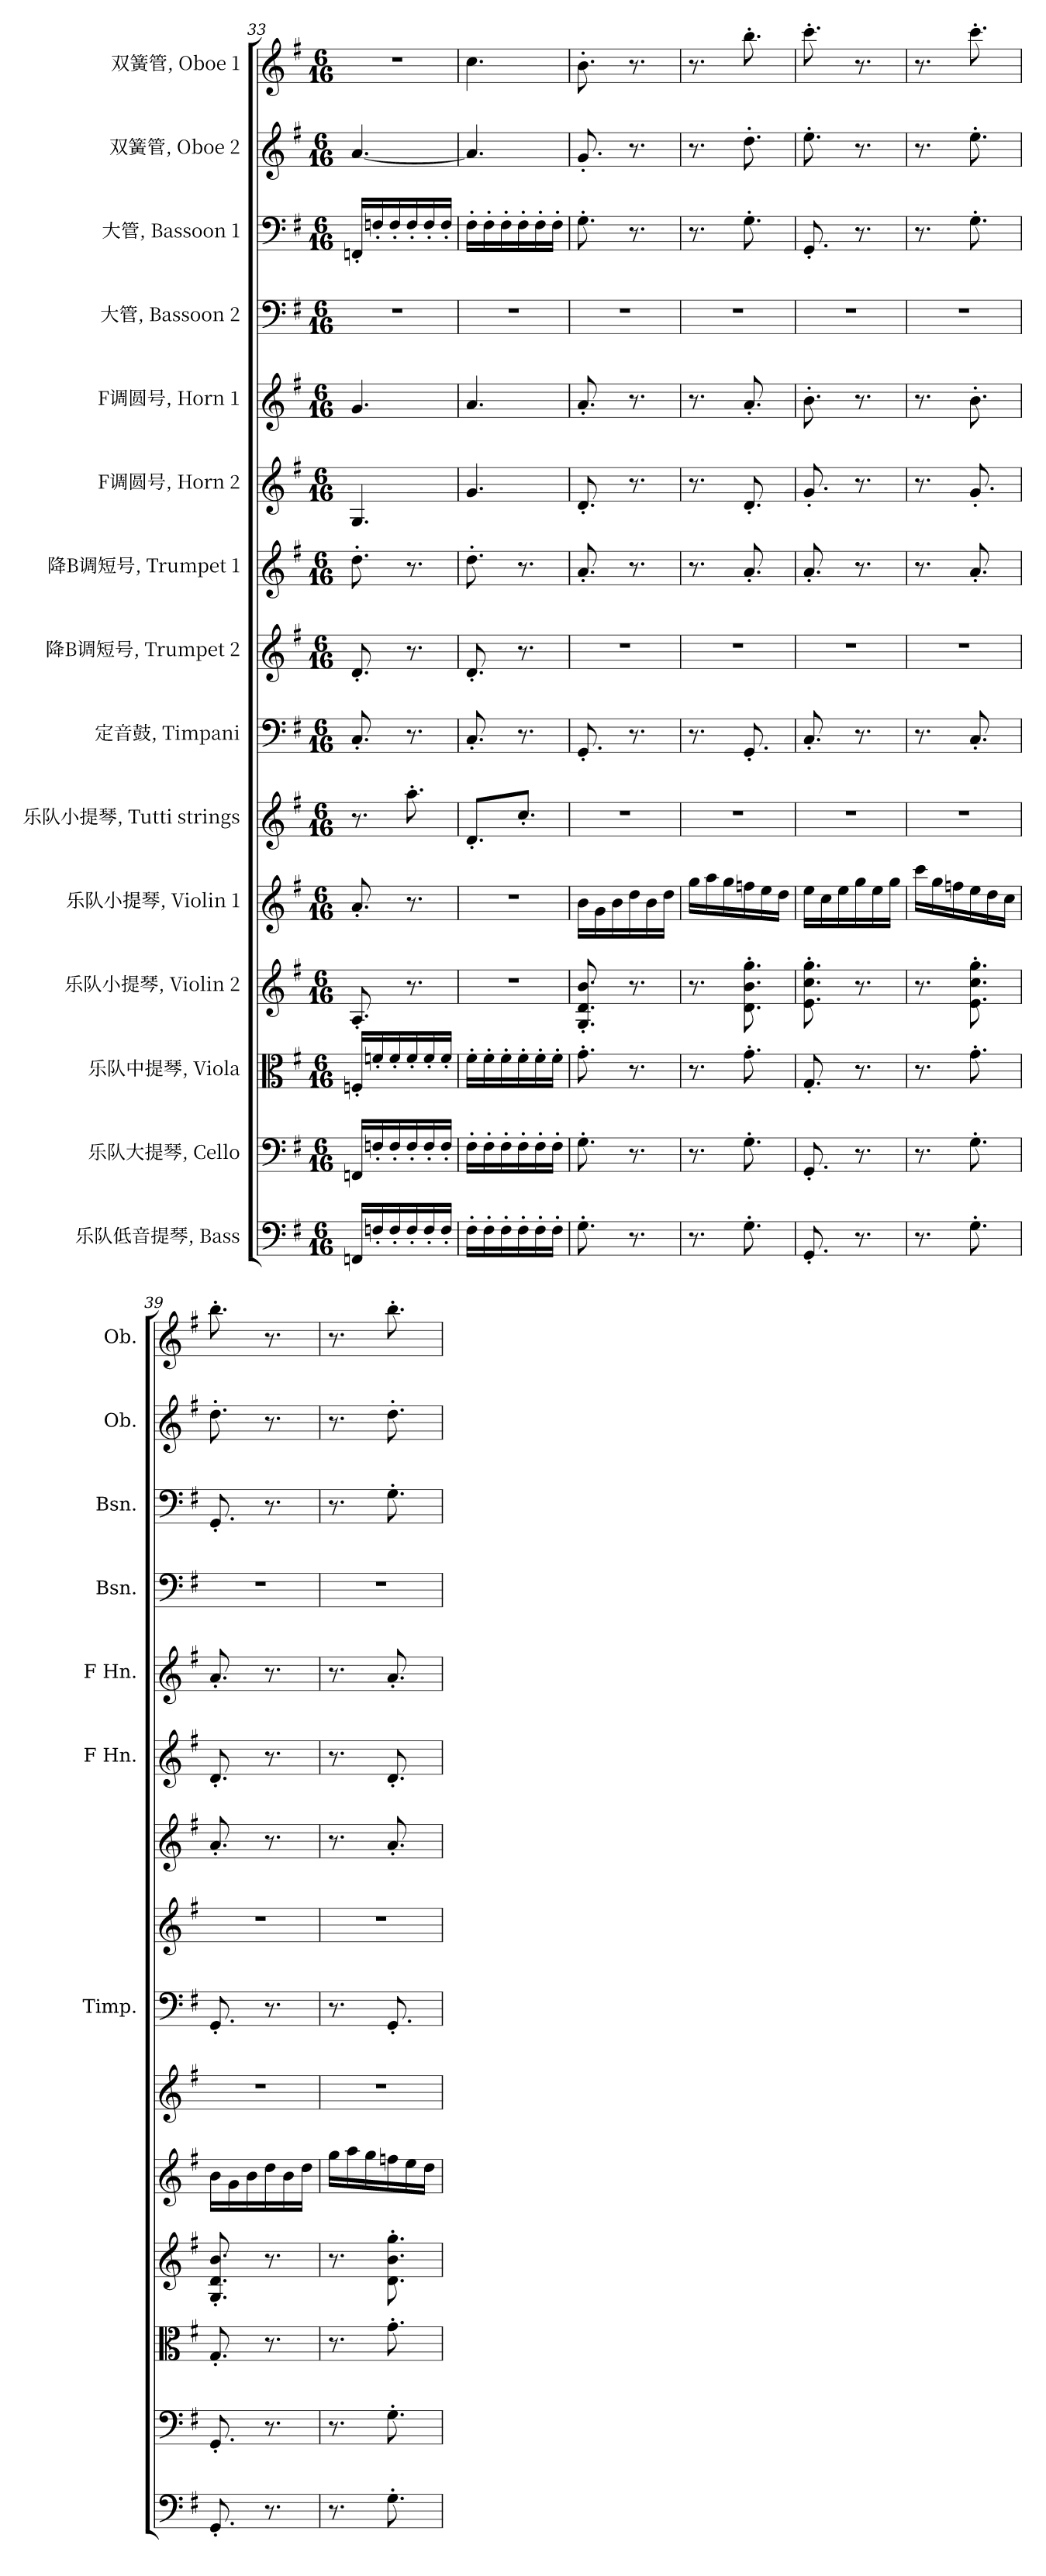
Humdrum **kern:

**kern	**kern	**kern	**kern	**kern	**kern	**kern	**kern	**kern	**kern	**kern	**kern	**kern	**kern	**kern
*part15	*part14	*part13	*part12	*part11	*part10	*part9	*part8	*part7	*part6	*part5	*part4	*part3	*part2	*part1
*staff15	*staff14	*staff13	*staff12	*staff11	*staff10	*staff9	*staff8	*staff7	*staff6	*staff5	*staff4	*staff3	*staff2	*staff1
*I"乐队低音提琴, Bass	*I"乐队大提琴, Cello	*I"乐队中提琴, Viola	*I"乐队小提琴, Violin 2	*I"乐队小提琴, Violin 1	*I"乐队小提琴, Tutti strings	*I"定音鼓, Timpani	*I"降B调短号, Trumpet 2	*I"降B调短号, Trumpet 1	*I"F调圆号, Horn 2	*I"F调圆号, Horn 1	*I"大管, Bassoon 2	*I"大管, Bassoon 1	*I"双簧管, Oboe 2	*I"双簧管, Oboe 1
*	*	*	*	*	*	*I'Timp.	*	*	*I'F Hn.	*I'F Hn.	*I'Bsn.	*I'Bsn.	*I'Ob.	*I'Ob.
!!LO:PB:g=z
*clefF4	*clefF4	*clefC3	*clefG2	*clefG2	*clefG2	*clefF4	*clefG2	*clefG2	*clefG2	*clefG2	*clefF4	*clefF4	*clefG2	*clefG2
*ITrd7c12	*	*	*	*	*	*	*ITrd1c2	*ITrd1c2	*ITrd4c7	*ITrd4c7	*	*	*	*
*k[f#]	*k[f#]	*k[f#]	*k[f#]	*k[f#]	*k[f#]	*k[f#]	*k[b-]	*k[b-]	*k[]	*k[]	*k[f#]	*k[f#]	*k[f#]	*k[f#]
*M6/16	*M6/16	*M6/16	*M6/16	*M6/16	*M6/16	*M6/16	*M6/16	*M6/16	*M6/16	*M6/16	*M6/16	*M6/16	*M6/16	*M6/16
*MM120	*MM120	*MM120	*MM120	*MM120	*MM120	*MM120	*MM120	*MM120	*MM120	*MM120	*MM120	*MM120	*MM120	*MM120
=33	=33	=33	=33	=33	=33	=33	=33	=33	=33	=33	=33	=33	=33	=33
16FFFn/LL	16FFn/LL	16Fn'/LL	8.A'/	8.a'/	8.r	8.C'/	8.c'/	8.cc'\	4.C/	4.c/	4.r	16FFn'/LL	[4.a/	4.r
16FFn'/	16Fn'/	16fn'/	.	.	.	.	.	.	.	.	.	16Fn'/	.	.
16FF'/	16F'/	16f'/	.	.	.	.	.	.	.	.	.	16F'/	.	.
16FF'/	16F'/	16f'/	8.r	8.r	8.aa'\	8.r	8.r	8.r	.	.	.	16F'/	.	.
16FF'/	16F'/	16f'/	.	.	.	.	.	.	.	.	.	16F'/	.	.
16FF'/JJ	16F'/JJ	16f'/JJ	.	.	.	.	.	.	.	.	.	16F'/JJ	.	.
=34	=34	=34	=34	=34	=34	=34	=34	=34	=34	=34	=34	=34	=34	=34
16FF#'\LL	16F#'\LL	16f#'\LL	4.r	4.r	8.d'/L	8.C'/	8.c'/	8.cc'\	4.c/	4.d/	4.r	16F#'\LL	4.a/]	4.cc\
16FF#'\	16F#'\	16f#'\	.	.	.	.	.	.	.	.	.	16F#'\	.	.
16FF#'\	16F#'\	16f#'\	.	.	.	.	.	.	.	.	.	16F#'\	.	.
16FF#'\	16F#'\	16f#'\	.	.	8.cc'/J	8.r	8.r	8.r	.	.	.	16F#'\	.	.
16FF#'\	16F#'\	16f#'\	.	.	.	.	.	.	.	.	.	16F#'\	.	.
16FF#'\JJ	16F#'\JJ	16f#'\JJ	.	.	.	.	.	.	.	.	.	16F#'\JJ	.	.
=35	=35	=35	=35	=35	=35	=35	=35	=35	=35	=35	=35	=35	=35	=35
*	*	*	*	*	*	*	*	*	*	*	*	*	*	*MM129
8.GG'\	8.G'\	8.g'\	8.G/' 8.d/' 8.b/'	16b\LL	4.r	8.GG'/	4.r	8.g'/	8.G'/	8.d'/	4.r	8.G'\	8.g'/	8.b'\
.	.	.	.	16g\	.	.	.	.	.	.	.	.	.	.
.	.	.	.	16b\	.	.	.	.	.	.	.	.	.	.
8.r	8.r	8.r	8.r	16dd\	.	8.r	.	8.r	8.r	8.r	.	8.r	8.r	8.r
.	.	.	.	16b\	.	.	.	.	.	.	.	.	.	.
.	.	.	.	16dd\JJ	.	.	.	.	.	.	.	.	.	.
=36	=36	=36	=36	=36	=36	=36	=36	=36	=36	=36	=36	=36	=36	=36
8.r	8.r	8.r	8.r	16gg\LL	4.r	8.r	4.r	8.r	8.r	8.r	4.r	8.r	8.r	8.r
.	.	.	.	16aa\	.	.	.	.	.	.	.	.	.	.
.	.	.	.	16gg\	.	.	.	.	.	.	.	.	.	.
8.GG'\	8.G'\	8.g'\	8.d\' 8.b\' 8.gg\'	16ffn\	.	8.GG'/	.	8.g'/	8.G'/	8.d'/	.	8.G'\	8.dd'\	8.bb'\
.	.	.	.	16ee\	.	.	.	.	.	.	.	.	.	.
.	.	.	.	16dd\JJ	.	.	.	.	.	.	.	.	.	.
=37	=37	=37	=37	=37	=37	=37	=37	=37	=37	=37	=37	=37	=37	=37
*	*	*	*	*	*	*	*	*	*	*	*	*	*	*MM129
8.GGG'/	8.GG'/	8.G'/	8.e\' 8.cc\' 8.gg\'	16ee\LL	4.r	8.C'/	4.r	8.g'/	8.c'/	8.e'\	4.r	8.GG'/	8.ee'\	8.ccc'\
.	.	.	.	16cc\	.	.	.	.	.	.	.	.	.	.
.	.	.	.	16ee\	.	.	.	.	.	.	.	.	.	.
8.r	8.r	8.r	8.r	16gg\	.	8.r	.	8.r	8.r	8.r	.	8.r	8.r	8.r
.	.	.	.	16ee\	.	.	.	.	.	.	.	.	.	.
.	.	.	.	16gg\JJ	.	.	.	.	.	.	.	.	.	.
!!LO:PB:g=z
=38	=38	=38	=38	=38	=38	=38	=38	=38	=38	=38	=38	=38	=38	=38
8.r	8.r	8.r	8.r	16ccc\LL	4.r	8.r	4.r	8.r	8.r	8.r	4.r	8.r	8.r	8.r
.	.	.	.	16gg\	.	.	.	.	.	.	.	.	.	.
.	.	.	.	16ffn\	.	.	.	.	.	.	.	.	.	.
8.GG'\	8.G'\	8.g'\	8.e\' 8.cc\' 8.gg\'	16ee\	.	8.C'/	.	8.g'/	8.c'/	8.e'\	.	8.G'\	8.ee'\	8.ccc'\
.	.	.	.	16dd\	.	.	.	.	.	.	.	.	.	.
.	.	.	.	16cc\JJ	.	.	.	.	.	.	.	.	.	.
=39	=39	=39	=39	=39	=39	=39	=39	=39	=39	=39	=39	=39	=39	=39
*	*	*	*	*	*	*	*	*	*	*	*	*	*	*MM129
8.GGG'/	8.GG'/	8.G'/	8.G/' 8.d/' 8.b/'	16b\LL	4.r	8.GG'/	4.r	8.g'/	8.G'/	8.d'/	4.r	8.GG'/	8.dd'\	8.bb'\
.	.	.	.	16g\	.	.	.	.	.	.	.	.	.	.
.	.	.	.	16b\	.	.	.	.	.	.	.	.	.	.
8.r	8.r	8.r	8.r	16dd\	.	8.r	.	8.r	8.r	8.r	.	8.r	8.r	8.r
.	.	.	.	16b\	.	.	.	.	.	.	.	.	.	.
.	.	.	.	16dd\JJ	.	.	.	.	.	.	.	.	.	.
=40	=40	=40	=40	=40	=40	=40	=40	=40	=40	=40	=40	=40	=40	=40
8.r	8.r	8.r	8.r	16gg\LL	4.r	8.r	4.r	8.r	8.r	8.r	4.r	8.r	8.r	8.r
.	.	.	.	16aa\	.	.	.	.	.	.	.	.	.	.
.	.	.	.	16gg\	.	.	.	.	.	.	.	.	.	.
8.GG'\	8.G'\	8.g'\	8.d\' 8.b\' 8.gg\'	16ffn\	.	8.GG'/	.	8.g'/	8.G'/	8.d'/	.	8.G'\	8.dd'\	8.bb'\
.	.	.	.	16ee\	.	.	.	.	.	.	.	.	.	.
.	.	.	.	16dd\JJ	.	.	.	.	.	.	.	.	.	.
=	=	=	=	=	=	=	=	=	=	=	=	=	=	=
*-	*-	*-	*-	*-	*-	*-	*-	*-	*-	*-	*-	*-	*-	*-
